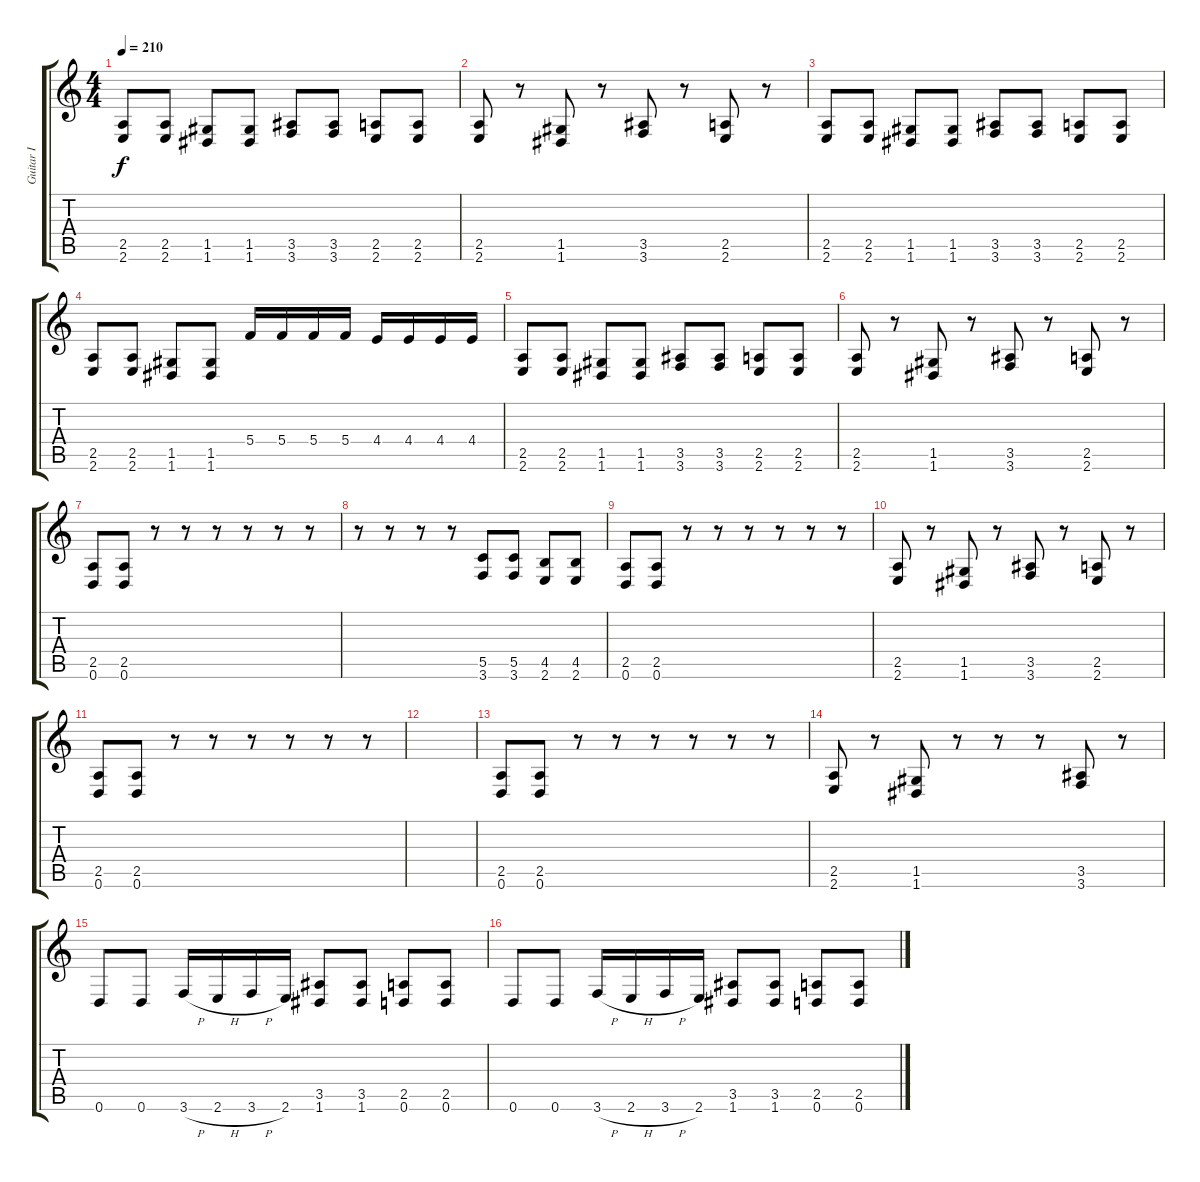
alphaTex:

\track ("Guitar I" "Guitar I") {instrument distortionguitar}
\staff {score tabs}
\tuning (D4 A3 F3 C3 G2 D2) {hide}
\ts (4 4)
\tempo 210
\clef g2
\ks c
(2.5 2.6).8{dy f} (2.5 2.6).8 (1.5 1.6).8 (1.5 1.6).8 (3.5 3.6).8 (3.5 3.6).8 (2.5 2.6).8 (2.5 2.6).8 |
(2.5 2.6).8 r.8 (1.5 1.6).8 r.8 (3.5 3.6).8 r.8 (2.5 2.6).8 r.8 |
(2.5 2.6).8 (2.5 2.6).8 (1.5 1.6).8 (1.5 1.6).8 (3.5 3.6).8 (3.5 3.6).8 (2.5 2.6).8 (2.5 2.6).8 |
(2.5 2.6).8 (2.5 2.6).8 (1.5 1.6).8 (1.5 1.6).8 5.4.16 5.4.16 5.4.16 5.4.16 4.4.16 4.4.16 4.4.16 4.4.16 |
(2.5 2.6).8 (2.5 2.6).8 (1.5 1.6).8 (1.5 1.6).8 (3.5 3.6).8 (3.5 3.6).8 (2.5 2.6).8 (2.5 2.6).8 |
(2.5 2.6).8 r.8 (1.5 1.6).8 r.8 (3.5 3.6).8 r.8 (2.5 2.6).8 r.8 |
(2.5 0.6).8 (2.5 0.6).8 r.8 r.8 r.8 r.8 r.8 r.8 |
r.8 r.8 r.8 r.8 (5.5 3.6).8 (5.5 3.6).8 (4.5 2.6).8 (4.5 2.6).8 |
(2.5 0.6).8 (2.5 0.6).8 r.8 r.8 r.8 r.8 r.8 r.8 |
(2.5 2.6).8 r.8 (1.5 1.6).8 r.8 (3.5 3.6).8 r.8 (2.5 2.6).8 r.8 |
(2.5 0.6).8 (2.5 0.6).8 r.8 r.8 r.8 r.8 r.8 r.8 |
|
(2.5 0.6).8 (2.5 0.6).8 r.8 r.8 r.8 r.8 r.8 r.8 |
(2.5 2.6).8 r.8 (1.5 1.6).8 r.8 r.8 r.8 (3.5 3.6).8 r.8 |
0.6.8 0.6.8 3.6{h}.16 2.6{h}.16 3.6{h}.16 2.6.16 (3.5 1.6).8 (3.5 1.6).8 (2.5 0.6).8 (2.5 0.6).8 |
0.6.8 0.6.8 3.6{h}.16 2.6{h}.16 3.6{h}.16 2.6.16 (3.5 1.6).8 (3.5 1.6).8 (2.5 0.6).8 (2.5 0.6).8
